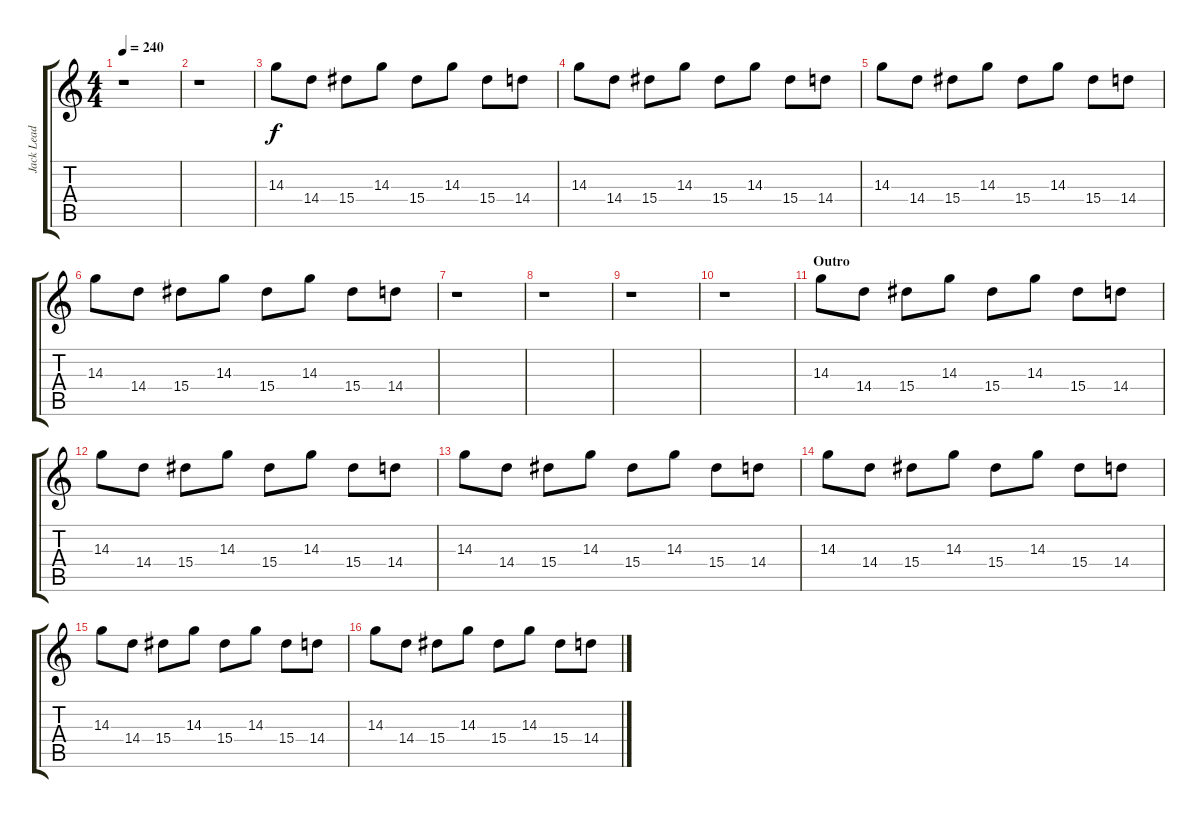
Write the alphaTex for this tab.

\track ("Jack Lead" "Jack Lead") {instrument overdrivenguitar}
\staff {score tabs}
\tuning (D4 A3 F3 C3 G2 C2) {hide}
\ts (4 4)
\tempo 240
\clef g2
\ks aminor
r.1{dy f} |
r.1 |
14.3.8 14.4.8 15.4.8 14.3.8 15.4.8 14.3.8 15.4.8 14.4.8 |
14.3.8 14.4.8 15.4.8 14.3.8 15.4.8 14.3.8 15.4.8 14.4.8 |
14.3.8 14.4.8 15.4.8 14.3.8 15.4.8 14.3.8 15.4.8 14.4.8 |
14.3.8 14.4.8 15.4.8 14.3.8 15.4.8 14.3.8 15.4.8 14.4.8 |
r.1 |
r.1 |
r.1 |
r.1 |
\section ("" "Outro")
14.3.8 14.4.8 15.4.8 14.3.8 15.4.8 14.3.8 15.4.8 14.4.8 |
14.3.8 14.4.8 15.4.8 14.3.8 15.4.8 14.3.8 15.4.8 14.4.8 |
14.3.8 14.4.8 15.4.8 14.3.8 15.4.8 14.3.8 15.4.8 14.4.8 |
14.3.8 14.4.8 15.4.8 14.3.8 15.4.8 14.3.8 15.4.8 14.4.8 |
14.3.8 14.4.8 15.4.8 14.3.8 15.4.8 14.3.8 15.4.8 14.4.8 |
14.3.8 14.4.8 15.4.8 14.3.8 15.4.8 14.3.8 15.4.8 14.4.8
